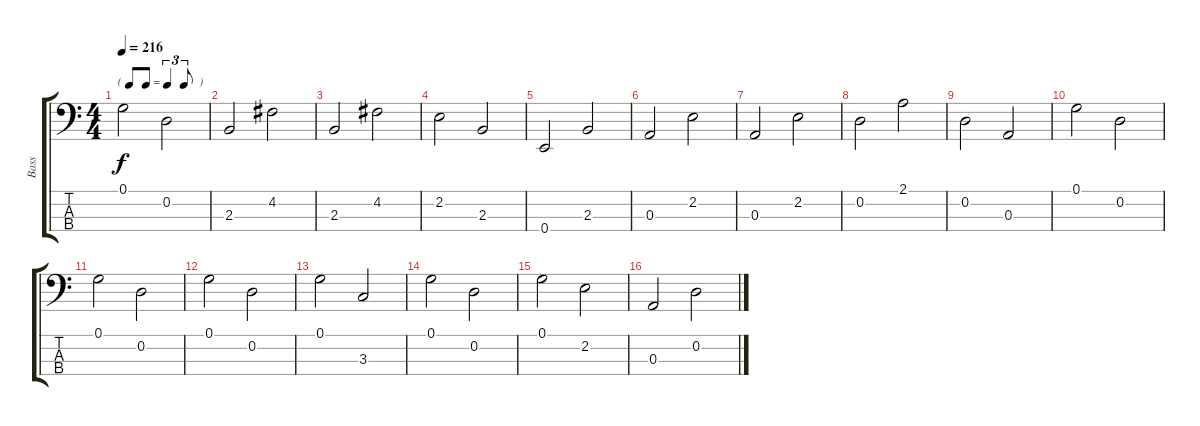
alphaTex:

\track ("Bass" "Bass") {instrument electricbassfinger}
\staff {score tabs}
\tuning (G2 D2 A1 E1) {hide}
\ts (4 4)
\tf triplet8th
\tempo 216
\clef f4
\ks c
0.1.2{dy f} 0.2.2 |
2.3.2 4.2.2 |
2.3.2 4.2.2 |
2.2.2 2.3.2 |
0.4.2 2.3.2 |
0.3.2 2.2.2 |
0.3.2 2.2.2 |
0.2.2 2.1.2 |
0.2.2 0.3.2 |
0.1.2 0.2.2 |
0.1.2 0.2.2 |
0.1.2 0.2.2 |
0.1.2 3.3.2 |
0.1.2 0.2.2 |
0.1.2 2.2.2 |
0.3.2 0.2.2
